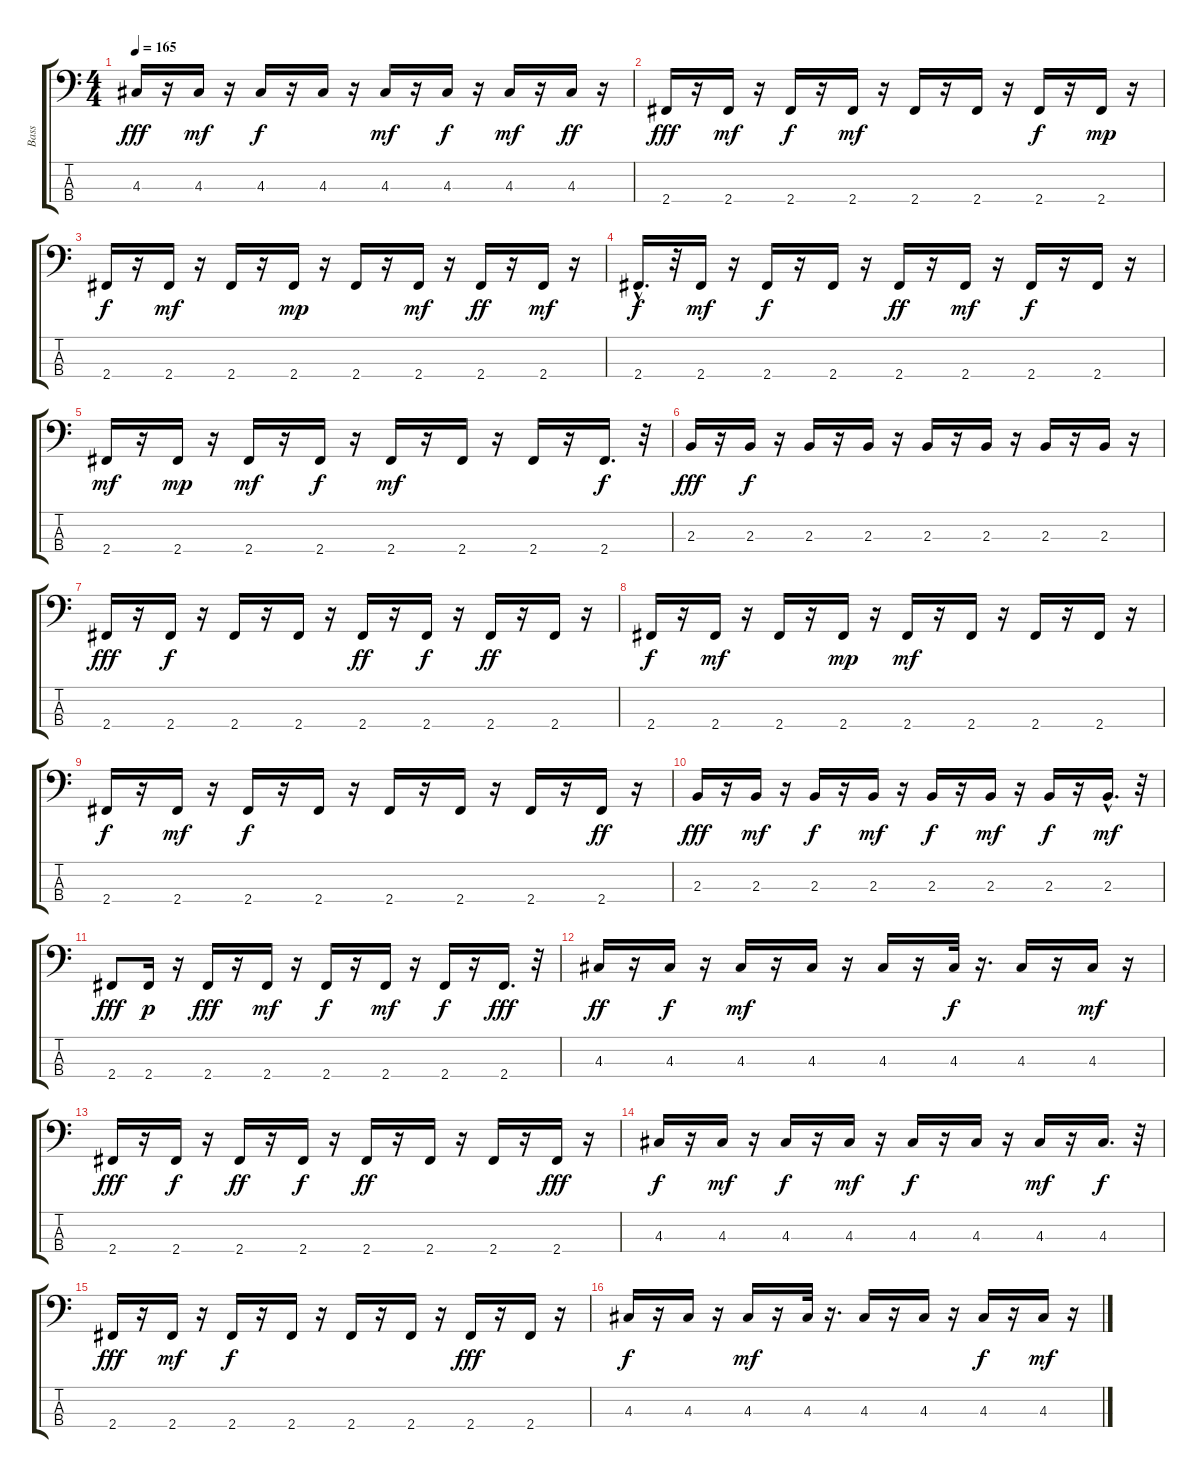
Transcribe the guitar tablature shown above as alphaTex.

\track ("Bass" "Bass") {instrument electricbasspick}
\staff {score tabs}
\tuning (G2 D2 A1 E1) {hide}
\ts (4 4)
\tempo 165
\clef f4
\ks c
4.3.16{dy fff} r.16 4.3.16{dy mf} r.16 4.3.16{dy f} r.16 4.3.16 r.16 4.3.16{dy mf} r.16 4.3.16{dy f} r.16 4.3.16{dy mf} r.16 4.3.16{dy ff} r.16 |
2.4.16{dy fff} r.16 2.4.16{dy mf} r.16 2.4.16{dy f} r.16 2.4.16{dy mf} r.16 2.4.16 r.16 2.4.16 r.16 2.4.16{dy f} r.16 2.4.16{dy mp} r.16 |
2.4.16{dy f} r.16 2.4.16{dy mf} r.16 2.4.16 r.16 2.4.16{dy mp} r.16 2.4.16 r.16 2.4.16{dy mf} r.16 2.4.16{dy ff} r.16 2.4.16{dy mf} r.16 |
2.4{hac}.16{d dy f} r.32 2.4.16{dy mf} r.16 2.4.16{dy f} r.16 2.4.16 r.16 2.4.16{dy ff} r.16 2.4.16{dy mf} r.16 2.4.16{dy f} r.16 2.4.16 r.16 |
2.4.16{dy mf} r.16 2.4.16{dy mp} r.16 2.4.16{dy mf} r.16 2.4.16{dy f} r.16 2.4.16{dy mf} r.16 2.4.16 r.16 2.4.16 r.16 2.4.16{d dy f} r.32 |
2.3.16{dy fff} r.16 2.3.16{dy f} r.16 2.3.16 r.16 2.3.16 r.16 2.3.16 r.16 2.3.16 r.16 2.3.16 r.16 2.3.16 r.16 |
2.4.16{dy fff} r.16 2.4.16{dy f} r.16 2.4.16 r.16 2.4.16 r.16 2.4.16{dy ff} r.16 2.4.16{dy f} r.16 2.4.16{dy ff} r.16 2.4.16 r.16 |
2.4.16{dy f} r.16 2.4.16{dy mf} r.16 2.4.16 r.16 2.4.16{dy mp} r.16 2.4.16{dy mf} r.16 2.4.16 r.16 2.4.16 r.16 2.4.16 r.16 |
2.4.16{dy f} r.16 2.4.16{dy mf} r.16 2.4.16{dy f} r.16 2.4.16 r.16 2.4.16 r.16 2.4.16 r.16 2.4.16 r.16 2.4.16{dy ff} r.16 |
2.3.16{dy fff} r.16 2.3.16{dy mf} r.16 2.3.16{dy f} r.16 2.3.16{dy mf} r.16 2.3.16{dy f} r.16 2.3.16{dy mf} r.16 2.3.16{dy f} r.16 2.3{hac}.16{d dy mf} r.32 |
2.4.8{dy fff} 2.4.16{dy p} r.16 2.4.16{dy fff} r.16 2.4.16{dy mf} r.16 2.4.16{dy f} r.16 2.4.16{dy mf} r.16 2.4.16{dy f} r.16 2.4.16{d dy fff} r.32 |
4.3.16{dy ff} r.16 4.3.16{dy f} r.16 4.3.16{dy mf} r.16 4.3.16 r.16 4.3.16 r.16 4.3.32{dy f} r.16{d} 4.3.16 r.16 4.3.16{dy mf} r.16 |
2.4.16{dy fff} r.16 2.4.16{dy f} r.16 2.4.16{dy ff} r.16 2.4.16{dy f} r.16 2.4.16{dy ff} r.16 2.4.16 r.16 2.4.16 r.16 2.4.16{dy fff} r.16 |
4.3.16{dy f} r.16 4.3.16{dy mf} r.16 4.3.16{dy f} r.16 4.3.16{dy mf} r.16 4.3.16{dy f} r.16 4.3.16 r.16 4.3.16{dy mf} r.16 4.3.16{d dy f} r.32 |
2.4.16{dy fff} r.16 2.4.16{dy mf} r.16 2.4.16{dy f} r.16 2.4.16 r.16 2.4.16 r.16 2.4.16 r.16 2.4.16{dy fff} r.16 2.4.16 r.16 |
4.3.16{dy f} r.16 4.3.16 r.16 4.3.16{dy mf} r.16 4.3.32 r.16{d} 4.3.16 r.16 4.3.16 r.16 4.3.16{dy f} r.16 4.3.16{dy mf} r.16
